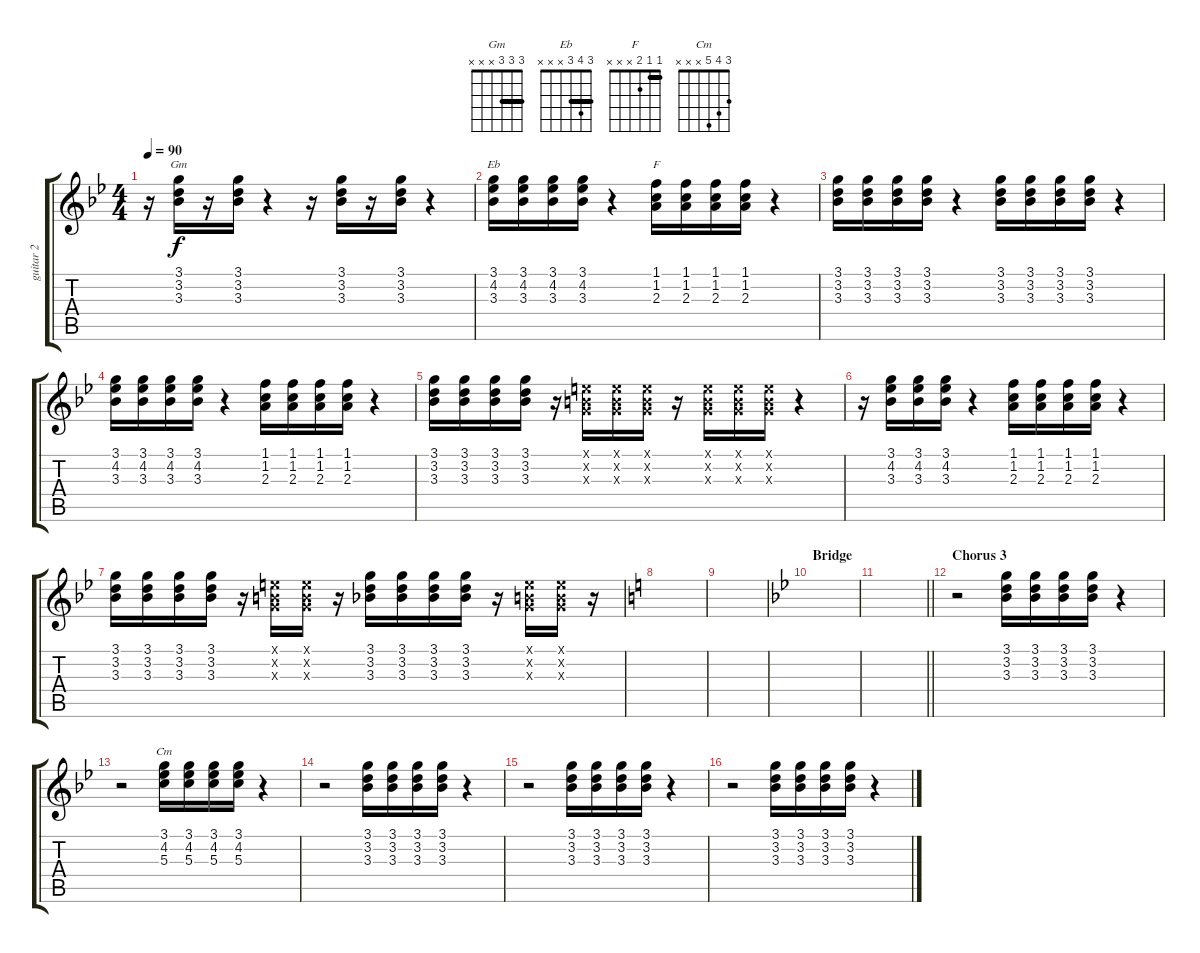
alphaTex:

\track ("guitar 2" "guitar 2") {instrument electricguitarclean}
\staff {score tabs}
\tuning (E4 B3 G3 D3 A2 E2) {hide}
\chord ("Gm" 3 3 3 x x x) {barre 3}
\chord ("Eb" 3 4 3 x x x) {barre 3}
\chord ("F" 1 1 2 x x x) {barre 1}
\chord ("Cm" 3 4 5 x x x)
\ts (4 4)
\tempo 90
\clef g2
\ks bb
r.16{dy f} (3.1 3.2 3.3).16{ch "Gm"} r.16 (3.1 3.2 3.3).16 r.4 r.16 (3.1 3.2 3.3).16 r.16 (3.1 3.2 3.3).16 r.4 |
(3.1 4.2 3.3).16{ch "Eb"} (3.1 4.2 3.3).16 (3.1 4.2 3.3).16 (3.1 4.2 3.3).16 r.4 (1.1 1.2 2.3).16{ch "F"} (1.1 1.2 2.3).16 (1.1 1.2 2.3).16 (1.1 1.2 2.3).16 r.4 |
(3.1 3.2 3.3).16 (3.1 3.2 3.3).16 (3.1 3.2 3.3).16 (3.1 3.2 3.3).16 r.4 (3.1 3.2 3.3).16 (3.1 3.2 3.3).16 (3.1 3.2 3.3).16 (3.1 3.2 3.3).16 r.4 |
(3.1 4.2 3.3).16 (3.1 4.2 3.3).16 (3.1 4.2 3.3).16 (3.1 4.2 3.3).16 r.4 (1.1 1.2 2.3).16 (1.1 1.2 2.3).16 (1.1 1.2 2.3).16 (1.1 1.2 2.3).16 r.4 |
(3.1 3.2 3.3).16 (3.1 3.2 3.3).16 (3.1 3.2 3.3).16 (3.1 3.2 3.3).16 r.16 (0.1{x} 0.2{x} 0.3{x}).16 (0.1{x} 0.2{x} 0.3{x}).16 (0.1{x} 0.2{x} 0.3{x}).16 r.16 (0.1{x} 0.2{x} 0.3{x}).16 (0.1{x} 0.2{x} 0.3{x}).16 (0.1{x} 0.2{x} 0.3{x}).16 r.4 |
r.16 (3.1 4.2 3.3).16 (3.1 4.2 3.3).16 (3.1 4.2 3.3).16 r.4 (1.1 1.2 2.3).16 (1.1 1.2 2.3).16 (1.1 1.2 2.3).16 (1.1 1.2 2.3).16 r.4 |
(3.1 3.2 3.3).16 (3.1 3.2 3.3).16 (3.1 3.2 3.3).16 (3.1 3.2 3.3).16 r.16 (0.1{x} 0.2{x} 0.3{x}).16 (0.1{x} 0.2{x} 0.3{x}).16 r.16 (3.1 3.2 3.3).16 (3.1 3.2 3.3).16 (3.1 3.2 3.3).16 (3.1 3.2 3.3).16 r.16 (0.1{x} 0.2{x} 0.3{x}).16 (0.1{x} 0.2{x} 0.3{x}).16 r.16 |
\ks c
|
|
\section ("" "Bridge")
\ks bb
|
\barLineRight lightlight
|
\section ("" "Chorus 3")
r.2 (3.1 3.2 3.3).16 (3.1 3.2 3.3).16 (3.1 3.2 3.3).16 (3.1 3.2 3.3).16 r.4 |
r.2 (3.1 4.2 5.3).16{ch "Cm"} (3.1 4.2 5.3).16 (3.1 4.2 5.3).16 (3.1 4.2 5.3).16 r.4 |
r.2 (3.1 3.2 3.3).16 (3.1 3.2 3.3).16 (3.1 3.2 3.3).16 (3.1 3.2 3.3).16 r.4 |
r.2 (3.1 3.2 3.3).16 (3.1 3.2 3.3).16 (3.1 3.2 3.3).16 (3.1 3.2 3.3).16 r.4 |
r.2 (3.1 3.2 3.3).16 (3.1 3.2 3.3).16 (3.1 3.2 3.3).16 (3.1 3.2 3.3).16 r.4
